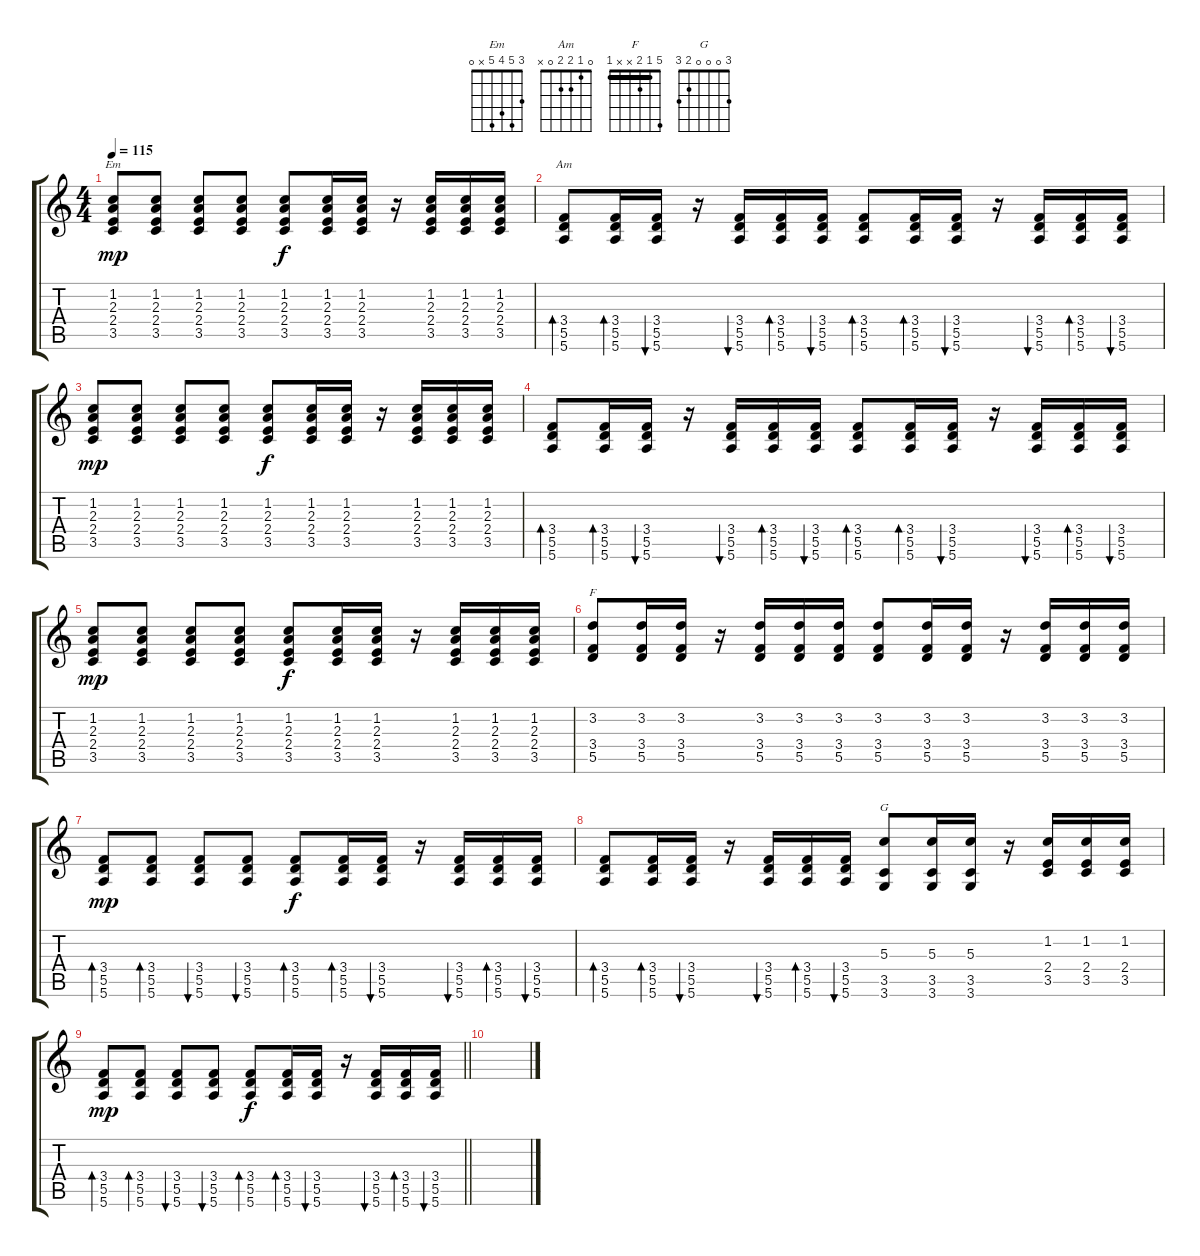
\track "" {instrument acousticguitarsteel}
\staff {score tabs}
\tuning (E4 B3 G3 D3 A2 E2) {hide}
\chord ("Em" 3 5 4 5 x 0)
\chord ("Am" 0 1 2 2 0 x)
\chord ("F" 5 1 2 x x 1) {barre 1}
\chord ("G" 3 0 0 0 2 3)
\ts (4 4)
\tempo 115
\clef g2
\ks c
(1.2 2.3 2.4 3.5).8{ch "Em" dy mp} (1.2 2.3 2.4 3.5).8 (1.2 2.3 2.4 3.5).8 (1.2 2.3 2.4 3.5).8 (1.2 2.3 2.4 3.5).8{dy f} (1.2 2.3 2.4 3.5).16 (1.2 2.3 2.4 3.5).16 r.16 (1.2 2.3 2.4 3.5).16 (1.2 2.3 2.4 3.5).16 (1.2 2.3 2.4 3.5).16 |
(3.4 5.5 5.6).8{bd 120 ch "Am"} (3.4 5.5 5.6).16{bd 120} (3.4 5.5 5.6).16{bu 120} r.16 (3.4 5.5 5.6).16{bu 120} (3.4 5.5 5.6).16{bd 120} (3.4 5.5 5.6).16{bu 120} (3.4 5.5 5.6).8{bd 120} (3.4 5.5 5.6).16{bd 120} (3.4 5.5 5.6).16{bu 120} r.16 (3.4 5.5 5.6).16{bu 120} (3.4 5.5 5.6).16{bd 120} (3.4 5.5 5.6).16{bu 120} |
(1.2 2.3 2.4 3.5).8{dy mp} (1.2 2.3 2.4 3.5).8 (1.2 2.3 2.4 3.5).8 (1.2 2.3 2.4 3.5).8 (1.2 2.3 2.4 3.5).8{dy f} (1.2 2.3 2.4 3.5).16 (1.2 2.3 2.4 3.5).16 r.16 (1.2 2.3 2.4 3.5).16 (1.2 2.3 2.4 3.5).16 (1.2 2.3 2.4 3.5).16 |
(3.4 5.5 5.6).8{bd 120} (3.4 5.5 5.6).16{bd 120} (3.4 5.5 5.6).16{bu 120} r.16 (3.4 5.5 5.6).16{bu 120} (3.4 5.5 5.6).16{bd 120} (3.4 5.5 5.6).16{bu 120} (3.4 5.5 5.6).8{bd 120} (3.4 5.5 5.6).16{bd 120} (3.4 5.5 5.6).16{bu 120} r.16 (3.4 5.5 5.6).16{bu 120} (3.4 5.5 5.6).16{bd 120} (3.4 5.5 5.6).16{bu 120} |
(1.2 2.3 2.4 3.5).8{dy mp} (1.2 2.3 2.4 3.5).8 (1.2 2.3 2.4 3.5).8 (1.2 2.3 2.4 3.5).8 (1.2 2.3 2.4 3.5).8{dy f} (1.2 2.3 2.4 3.5).16 (1.2 2.3 2.4 3.5).16 r.16 (1.2 2.3 2.4 3.5).16 (1.2 2.3 2.4 3.5).16 (1.2 2.3 2.4 3.5).16 |
(3.2 3.4 5.5).8{ch "F"} (3.2 3.4 5.5).16 (3.2 3.4 5.5).16 r.16 (3.2 3.4 5.5).16 (3.2 3.4 5.5).16 (3.2 3.4 5.5).16 (3.2 3.4 5.5).8 (3.2 3.4 5.5).16 (3.2 3.4 5.5).16 r.16 (3.2 3.4 5.5).16 (3.2 3.4 5.5).16 (3.2 3.4 5.5).16 |
(3.4 5.5 5.6).8{bd 120 dy mp} (3.4 5.5 5.6).8{bd 120} (3.4 5.5 5.6).8{bu 120} (3.4 5.5 5.6).8{bu 120} (3.4 5.5 5.6).8{bd 120 dy f} (3.4 5.5 5.6).16{bd 120} (3.4 5.5 5.6).16{bu 120} r.16 (3.4 5.5 5.6).16{bu 120} (3.4 5.5 5.6).16{bd 120} (3.4 5.5 5.6).16{bu 120} |
(3.4 5.5 5.6).8{bd 120} (3.4 5.5 5.6).16{bd 120} (3.4 5.5 5.6).16{bu 120} r.16 (3.4 5.5 5.6).16{bu 120} (3.4 5.5 5.6).16{bd 120} (3.4 5.5 5.6).16{bu 120} (5.3 3.5 3.6).8{ch "G"} (5.3 3.5 3.6).16 (5.3 3.5 3.6).16 r.16 (1.2 2.4 3.5).16 (1.2 2.4 3.5).16 (1.2 2.4 3.5).16 |
\barLineRight lightlight
(3.4 5.5 5.6).8{bd 120 dy mp} (3.4 5.5 5.6).8{bd 120} (3.4 5.5 5.6).8{bu 120} (3.4 5.5 5.6).8{bu 120} (3.4 5.5 5.6).8{bd 120 dy f} (3.4 5.5 5.6).16{bd 120} (3.4 5.5 5.6).16{bu 120} r.16 (3.4 5.5 5.6).16{bu 120} (3.4 5.5 5.6).16{bd 120} (3.4 5.5 5.6).16{bu 120} |
\section ("" "")
